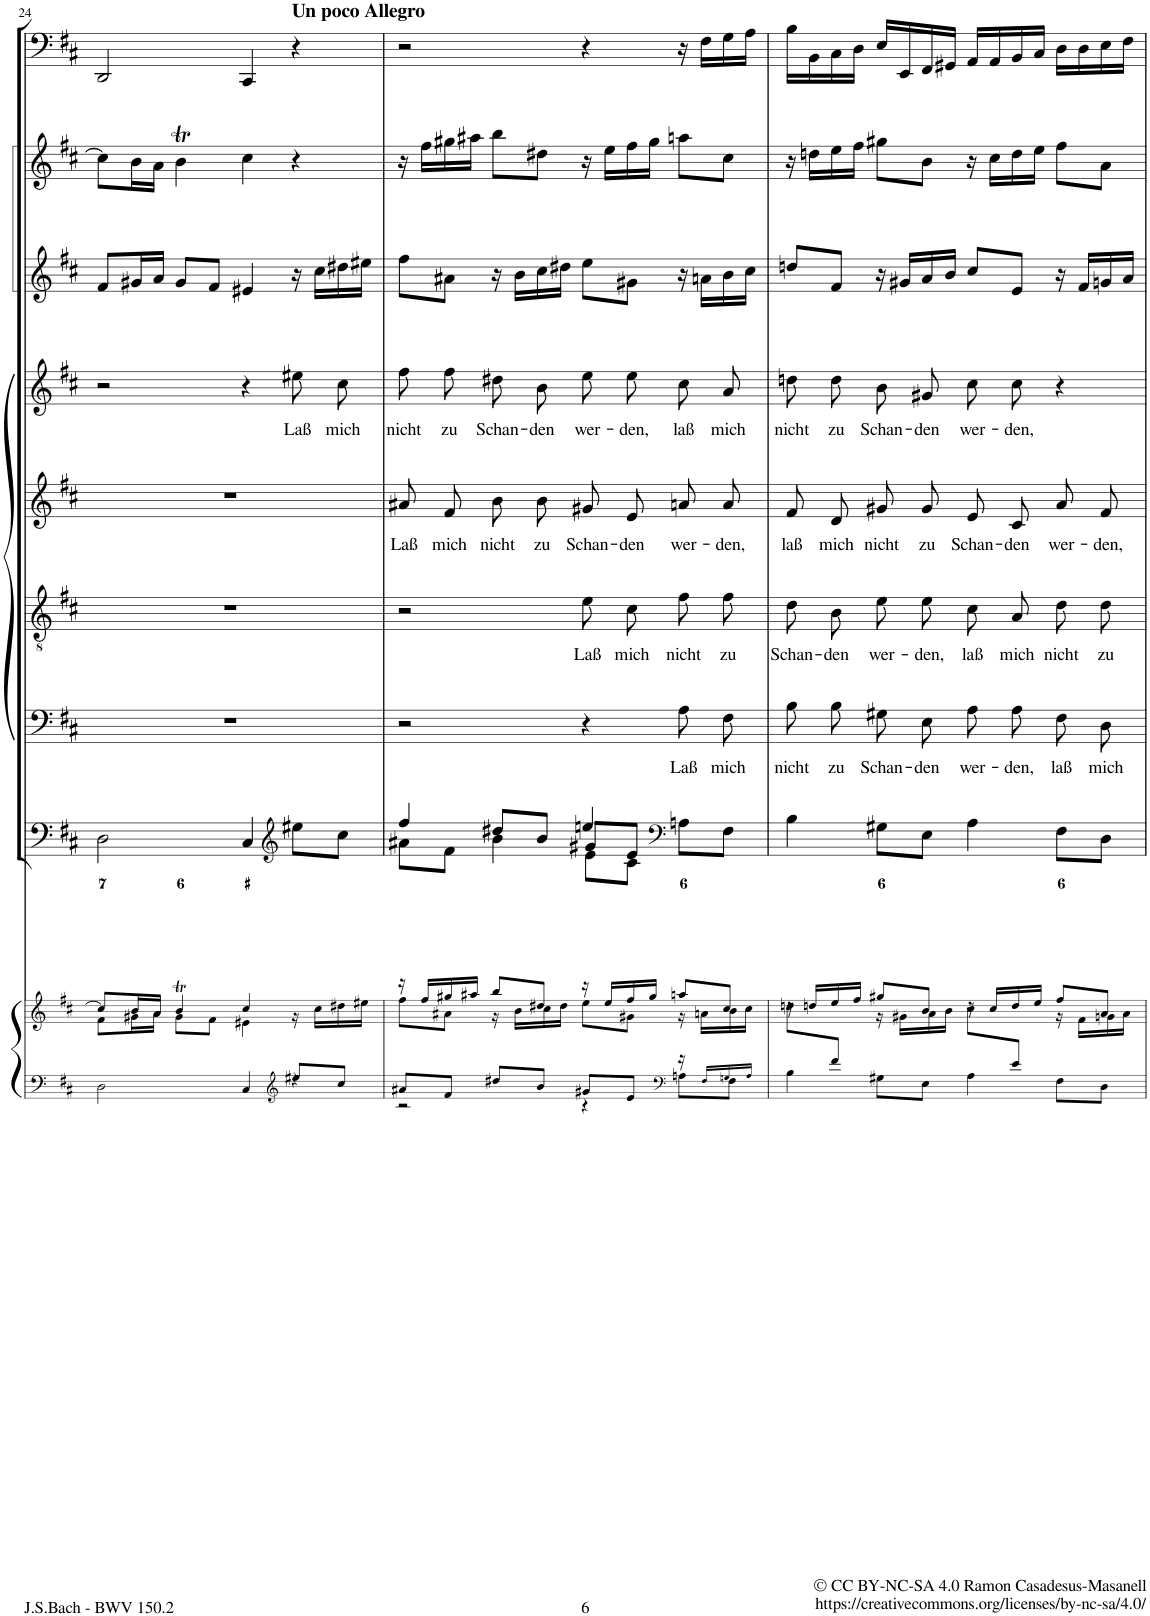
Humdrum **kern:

**kern	**kern	**kern	**kern	**text	**kern	**text	**kern	**text	**kern	**text	**kern	**kern	**kern
*part9	*part9	*part8	*part7	*part7	*part6	*part6	*part5	*part5	*part4	*part4	*part3	*part2	*part1
*staff10	*staff9	*staff8	*staff7	*staff7	*staff6	*staff6	*staff5	*staff5	*staff4	*staff4	*staff3	*staff2	*staff1
*I"Piano reduction	*	*I"Continuo	*I"Basso	*	*I"Tenore	*	*I"Alto	*	*I"Soprano	*	*I"Violino II	*I"Violino I	*I"Fagotto
*I'Pno	*	*	*	*	*	*	*	*	*	*	*I'Vln	*I'Vln	*
!!LO:PB:g=z
*clefF4	*clefG2	*clefF4	*clefF4	*	*clefGv2	*	*clefG2	*	*clefG2	*	*clefG2	*clefG2	*clefF4
*k[f#c#]	*k[f#c#]	*k[f#c#]	*k[f#c#]	*	*k[f#c#]	*	*k[f#c#]	*	*k[f#c#]	*	*k[f#c#]	*k[f#c#]	*k[f#c#]
*M4/4	*M4/4	*M4/4	*M4/4	*	*M4/4	*	*M4/4	*	*M4/4	*	*M4/4	*M4/4	*M4/4
*met(c)	*met(c)	*met(c)	*met(c)	*	*met(c)	*	*met(c)	*	*met(c)	*	*met(c)	*met(c)	*met(c)
=24	=24	=24	=24	=24	=24	=24	=24	=24	=24	=24	=24	=24	=24
*	*^	*	*	*	*	*	*	*	*	*	*	*	*
2D\	8cc#/L]	8f#\L	2D\	1r	.	1r	.	1r	.	2r	.	8f#/L	8cc#\L]	2DD/
.	16b/L	16g#X\L	.	.	.	.	.	.	.	.	.	16g#X/L	16b\L	.
.	16a/JJ	16a\JJ	.	.	.	.	.	.	.	.	.	16a/JJ	16a\JJ	.
.	4bT/	8g#\L	.	.	.	.	.	.	.	.	.	8g#/L	4bT\	.
.	.	8f#\J	.	.	.	.	.	.	.	.	.	8f#/J	.	.
4C#/	4cc#/	4e#X\	4C#/	.	.	.	.	.	.	4r	.	4e#X/	4cc#\	4CC#/
*clefG2	*	*	*clefG2	*	*	*	*	*	*	*	*	*	*	*
!	!	!	!	!	!	!	!	!	!	!	!	!	!	!LO:TX:a:B:t=Un poco Allegro
!	!	!	!	!	!	!	!	!	!	!	!LO:LY:b	!	!	!
8ee#X/L	4r	16r	8ee#X\L	.	.	.	.	.	.	8ee#X\L	Laß	16r	4r	4r
.	.	16cc#\LL	.	.	.	.	.	.	.	.	.	16cc#\LL	.	.
!	!	!	!	!	!	!	!	!	!	!	!LO:LY:b	!	!	!
8cc#/J	.	16dd#X\	8cc#\J	.	.	.	.	.	.	8cc#\J	mich	16dd#X\	.	.
.	.	16ee#X\JJ	.	.	.	.	.	.	.	.	.	16ee#X\JJ	.	.
=25	=25	=25	=25	=25	=25	=25	=25	=25	=25	=25	=25	=25	=25	=25
*^	*	*	*^	*	*	*	*	*	*	*	*	*	*	*
*	*	*	*	*	*^	*	*	*	*	*	*	*	*	*	*	*
!	!	!	!	!	!	!	!	!	!	!	!	!LO:LY:b	!	!LO:LY:b	!	!	!
8a#X/L	2r	16r	8ff#\L	4ff#/	8a#X\L	2ryy	2r	.	2r	.	8a#X/L	Laß	8ff#\L	nicht	8ff#\L	16r	2r
.	.	16ff#/LL	.	.	.	.	.	.	.	.	.	.	.	.	.	16ff#\LL	.
!	!	!	!	!	!	!	!	!	!	!	!	!LO:LY:b	!	!LO:LY:b	!	!	!
8f#/J	.	16gg#X/	8a#X\J	.	8f#\J	.	.	.	.	.	8f#/J	mich	8ff#\J	zu	8a#X\J	16gg#X\	.
.	.	16aa#X/JJ	.	.	.	.	.	.	.	.	.	.	.	.	.	16aa#X\JJ	.
!	!	!	!	!	!	!	!	!	!	!	!	!LO:LY:b	!	!LO:LY:b	!	!	!
8dd#X/L	.	8bb/L	16r	8dd#X/L	4b\	.	.	.	.	.	8b\L	nicht	8dd#X\L	Schan-	16r	8bb\L	.
.	.	.	16b\LL	.	.	.	.	.	.	.	.	.	.	.	16b\LL	.	.
!	!	!	!	!	!	!	!	!	!	!	!	!LO:LY:b	!	!LO:LY:b	!	!	!
8b/J	.	8dd#X/J	16cc#\	8b/J	.	.	.	.	.	.	8b\J	zu	8b\J	den	16cc#\	8dd#X\J	.
.	.	.	16dd#\JJ	.	.	.	.	.	.	.	.	.	.	.	16dd#X\JJ	.	.
!	!	!	!	!	!	!	!	!	!	!LO:LY:b	!	!LO:LY:b	!	!LO:LY:b	!	!	!
8g#X/L	4r	16r	8ee\L	8g#X/L	8e\L	4een/	4r	.	8e\L	Laß	8g#X/L	Schan-	8ee\L	wer-	8ee\L	16r	4r
.	.	16ee/LL	.	.	.	.	.	.	.	.	.	.	.	.	.	16ee\LL	.
!	!	!	!	!	!	!	!	!	!	!LO:LY:b	!	!LO:LY:b	!	!LO:LY:b	!	!	!
8e/J	.	16ff#/	8g#X\J	8e/J	8c#\J	.	.	.	8c#\J	mich	8e/J	den	8ee\J	den,	8g#X\J	16ff#\	.
.	.	16gg#/JJ	.	.	.	.	.	.	.	.	.	.	.	.	.	16gg#\JJ	.
*clefF4	*	*	*	*clefF4	*	*	*	*	*	*	*	*	*	*	*	*	*
!	!	!	!	!	!	!	!	!LO:LY:b	!	!LO:LY:b	!	!LO:LY:b	!	!LO:LY:b	!	!	!
16r	8An\L	8aan/L	16r	4ryy	8An\L	4ryy	8A\L	Laß	8f#\L	nicht	8an/L	wer-	8cc#\L	laß	16r	8aan\L	16r
16F#!/LL	.	.	16an\LL	.	.	.	.	.	.	.	.	.	.	.	16an\LL	.	16F#\LL
!	!	!	!	!	!	!	!	!LO:LY:b	!	!LO:LY:b	!	!LO:LY:b	!	!LO:LY:b	!	!	!
16Gn!/	8F#\J	8cc#/J	16b\	.	8F#\J	.	8F#\J	mich	8f#\J	zu	8a/J	den,	8a\J	mich	16b\	8cc#\J	16G\
16A!/JJ	.	.	16cc#\JJ	.	.	.	.	.	.	.	.	.	.	.	16cc#\JJ	.	16A\JJ
*	*	*	*	*v	*v	*v	*	*	*	*	*	*	*	*	*	*	*
=26	=26	=26	=26	=26	=26	=26	=26	=26	=26	=26	=26	=26	=26	=26	=26
!	!	!	!	!	!	!LO:LY:b	!	!LO:LY:b	!	!LO:LY:b	!	!LO:LY:b	!	!	!
8ryy	4B\	16r	8ddn\L	4B\	8B\L	nicht	8d\L	Schan-	8f#/L	laß	8ddn\L	nicht	8ddn/L	16r	16B\LL
.	.	16ddn/LL	.	.	.	.	.	.	.	.	.	.	.	16ddn\LL	16BB\
!	!	!	!	!	!	!LO:LY:b	!	!LO:LY:b	!	!LO:LY:b	!	!LO:LY:b	!	!	!
8f#/J	.	16ee/	8ryy	.	8B\J	zu	8B\J	den	8d/J	mich	8dd\J	zu	8f#/J	16ee\	16C#\
.	.	16ff#/JJ	.	.	.	.	.	.	.	.	.	.	.	16ff#\JJ	16D\JJ
!	!	!	!	!	!	!LO:LY:b	!	!LO:LY:b	!	!LO:LY:b	!	!LO:LY:b	!	!	!
4.ryy	8G#X\L	8gg#X/L	16r	8G#X\L	8G#X\L	Schan-	8e\L	wer-	8g#X/L	nicht	8b/L	Schan-	16r	8gg#X\L	16E/LL
.	.	.	16g#X\LL	.	.	.	.	.	.	.	.	.	16g#X/LL	.	16EE/
!	!	!	!	!	!	!LO:LY:b	!	!LO:LY:b	!	!LO:LY:b	!	!LO:LY:b	!	!	!
.	8E\J	8b/J	16a\	8E\J	8E\J	den	8e\J	den,	8g#/J	zu	8g#X/J	den	16a/	8b\J	16FF#/
.	.	.	16b\JJ	.	.	.	.	.	.	.	.	.	16b/JJ	.	16GG#X/JJ
!	!	!	!	!	!	!LO:LY:b	!	!LO:LY:b	!	!LO:LY:b	!	!LO:LY:b	!	!	!
.	4A\	16r	8cc#\L	4A\	8A\L	wer-	8c#\L	laß	8e/L	Schan-	8cc#\L	wer-	8cc#/L	16r	16AA/LL
.	.	16cc#/LL	.	.	.	.	.	.	.	.	.	.	.	16cc#\LL	16AA/
!	!	!	!	!	!	!LO:LY:b	!	!LO:LY:b	!	!LO:LY:b	!	!LO:LY:b	!	!	!
8e/J	.	16dd/	8ryy	.	8A\J	den,	8A\J	mich	8c#/J	den	8cc#\J	den,	8e/J	16dd\	16BB/
.	.	16ee/JJ	.	.	.	.	.	.	.	.	.	.	.	16ee\JJ	16C#/JJ
!	!	!	!	!	!	!LO:LY:b	!	!LO:LY:b	!	!LO:LY:b	!	!	!	!	!
4ryy	8F#\L	8ff#/L	16r	8F#\L	8F#\L	laß	8d\L	nicht	8a/L	wer-	4r	.	16r	8ff#\L	16D\LL
.	.	.	16f#\LL	.	.	.	.	.	.	.	.	.	16f#/LL	.	16D\
!	!	!	!	!	!	!LO:LY:b	!	!LO:LY:b	!	!LO:LY:b	!	!	!	!	!
.	8D\J	8a/J	16gn\	8D\J	8D\J	mich	8d\J	zu	8f#/J	den,	.	.	16gn/	8a\J	16E\
.	.	.	16a\JJ	.	.	.	.	.	.	.	.	.	16a/JJ	.	16F#\JJ
*v	*v	*	*	*	*	*	*	*	*	*	*	*	*	*	*
*	*v	*v	*	*	*	*	*	*	*	*	*	*	*	*
=	=	=	=	=	=	=	=	=	=	=	=	=	=
*-	*-	*-	*-	*-	*-	*-	*-	*-	*-	*-	*-	*-	*-
